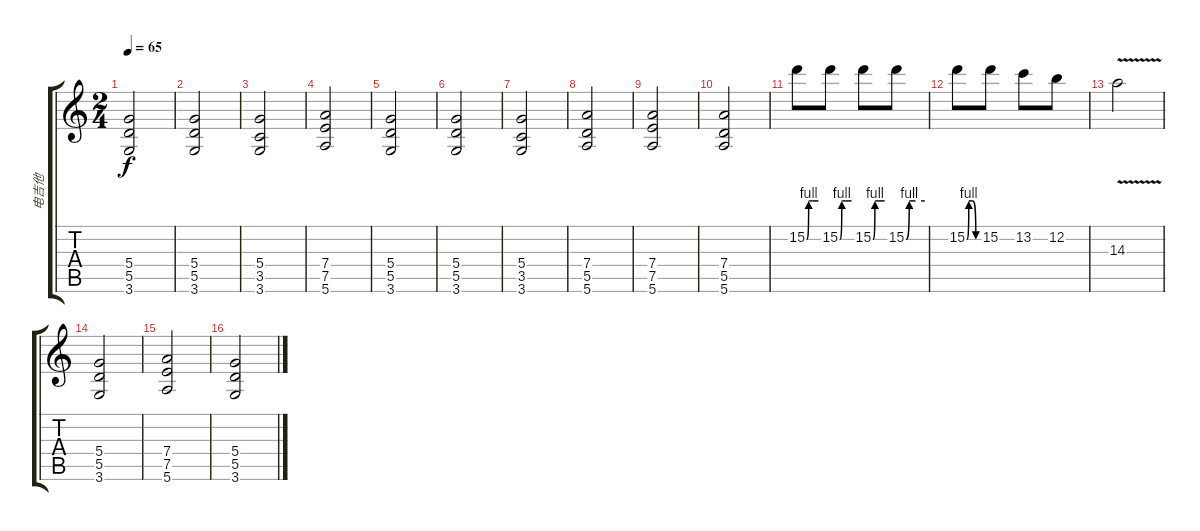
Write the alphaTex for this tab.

\track ("电吉他" "电吉他") {instrument overdrivenguitar}
\staff {score tabs}
\tuning (E4 B3 G3 D3 A2 E2) {hide}
\ts (2 4)
\tempo 65
\clef g2
\ks c
(5.4 5.5 3.6).2{dy f volume 10} |
(5.4 5.5 3.6).2 |
(5.4 3.5 3.6).2 |
(7.4 7.5 5.6).2 |
(5.4 5.5 3.6).2 |
(5.4 5.5 3.6).2 |
(5.4 3.5 3.6).2 |
(7.4 5.5 5.6).2 |
(7.4 7.5 5.6).2 |
(7.4 5.5 5.6).2 |
15.2{be (custom 0 0 10 4 13 4 30 4 60 4)}.8{volume 16} 15.2{be (custom 0 0 10 4 13 4 30 4 60 4)}.8 15.2{be (custom 0 0 10 4 13 4 30 4 60 4)}.8 15.2{be (custom 0 0 10 4 13 4 30 4 60 4)}.8 |
15.2{be (custom 0 0 10 4 30 4 46 0 60 0)}.8 15.2.8 13.2.8 12.2.8 |
14.3{v}.2 |
(5.4 5.5 3.6).2{volume 10} |
(7.4 7.5 5.6).2 |
(5.4 5.5 3.6).2
